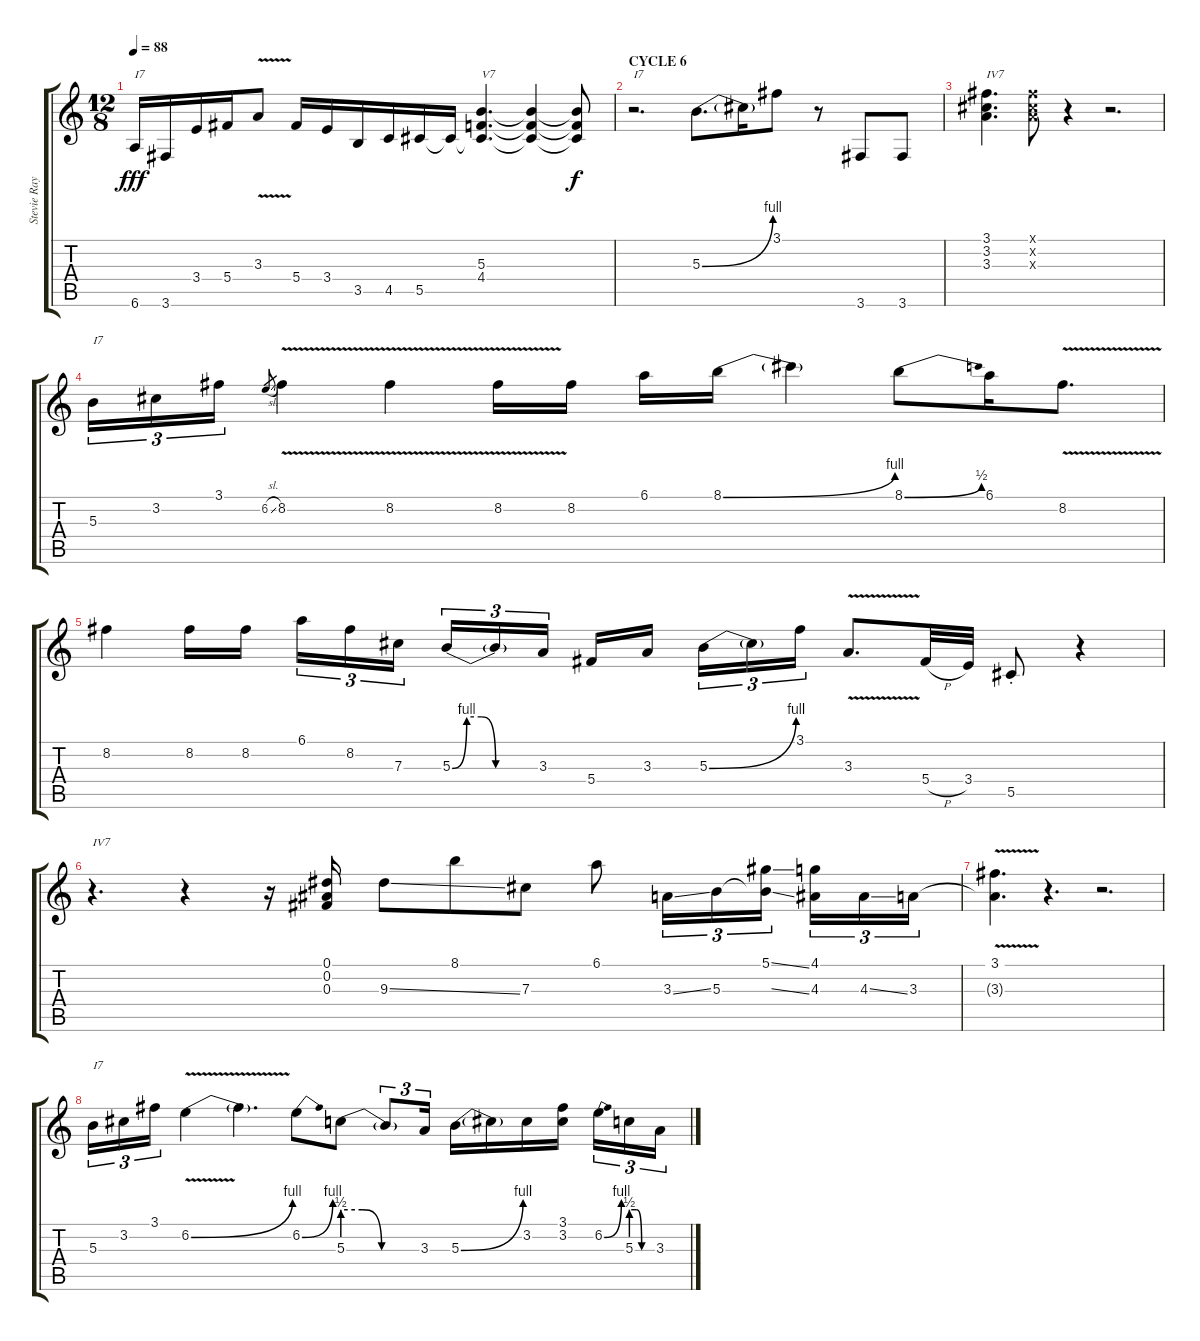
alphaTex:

\track ("Stevie Ray Vaughan" "Stevie Ray") {instrument electricguitarjazz}
\staff {score tabs}
\tuning (Eb4 Bb3 Gb3 Db3 Ab2 Eb2) {hide}
\ts (12 8)
\tempo 88
\clef g2
\ks c
6.6.16{txt "I7" dy fff} 3.6.16 3.4.16 5.4.16 3.3{v}.8 5.4.16 3.4.16 3.5.16 4.5.16 5.5.16 5.5{t}.16 (5.3 4.4 5.5{t}).4{d txt "V7"} (5.3{t} 4.4{t} 5.5{t}).4 (5.3{t} 4.4{t} 5.5{t}).8{dy f} |
\section ("" "CYCLE 6")
r.2{d txt "I7"} 5.3{be (bend 0 0 60 4)}.8{d} 5.3{t}.16 3.1.8 r.8 3.6.8 3.6.8 |
(3.1 3.2 3.3).4{d txt "IV7"} (3.1{x} 3.2{x} 3.3{x}).8 r.4 r.2{d} |
5.3.16{tu (3 2) txt "I7"} 3.2.16{tu (3 2)} 3.1.16{tu (3 2)} 6.2{sl}.8{gr} 8.2{v}.4 8.2{v}.4 8.2{v}.16 8.2.16 6.1.16 8.1{be (bend 0 0 60 4)}.16 8.1{t}.4 8.1{be (bend 0 0 60 2)}.8 6.1.16 8.2{v}.8{d} |
8.2.4 8.2.16 8.2.16 6.1.16{tu (3 2)} 8.2.16{tu (3 2)} 7.3.16{tu (3 2) beam splitsecondary} 5.3{be (custom 0 0 10 4 20 4 30 0 60 0)}.16{tu (3 2)} 5.3{t}.16{tu (3 2)} 3.3.16{tu (3 2) beam splitsecondary} 5.4.16 3.3.16 5.3{be (bend 0 0 60 4)}.16{tu (3 2)} 5.3{t}.16{tu (3 2)} 3.1.16{tu (3 2)} 3.3{v}.8{d} 5.4{h}.32 3.4.32 5.5{st}.8 r.4 |
r.4{d txt "IV7"} r.4 r.16 (0.1 0.2 0.3).16 9.3{ss}.8 8.1.8 7.3.8 6.1.8 3.3{ss}.16{tu (3 2)} 5.3.16{tu (3 2)} (5.1{ss} 5.3{ss t}).16{tu (3 2) beam splitsecondary} (4.1 4.3).16{tu (3 2)} 4.3{ss}.16{tu (3 2)} 3.3.16{tu (3 2)} |
(3.1{v} 3.3{v t}).4{d} r.4{d} r.2{d} |
5.3.16{tu (3 2) txt "I7"} 3.2.16{tu (3 2)} 3.1.16{tu (3 2)} 6.2{be (bend 0 0 60 4) v}.4 6.2{t}.4{d} 6.2{be (bend 0 0 60 4)}.8 5.3{be (custom 0 2 15 2 30 0 60 0)}.8 5.3{t}.8{tu (3 2)} 3.3.16{tu (3 2)} 5.3{be (bend 0 0 60 4)}.16 5.3{t}.16 3.2.16 (3.1 3.2).16{beam splitsecondary} 6.2{be (bend 0 0 60 4)}.16{tu (3 2)} 5.3{be (custom 0 2 15 2 30 0 60 0)}.16{tu (3 2)} 3.3.16{tu (3 2)}
